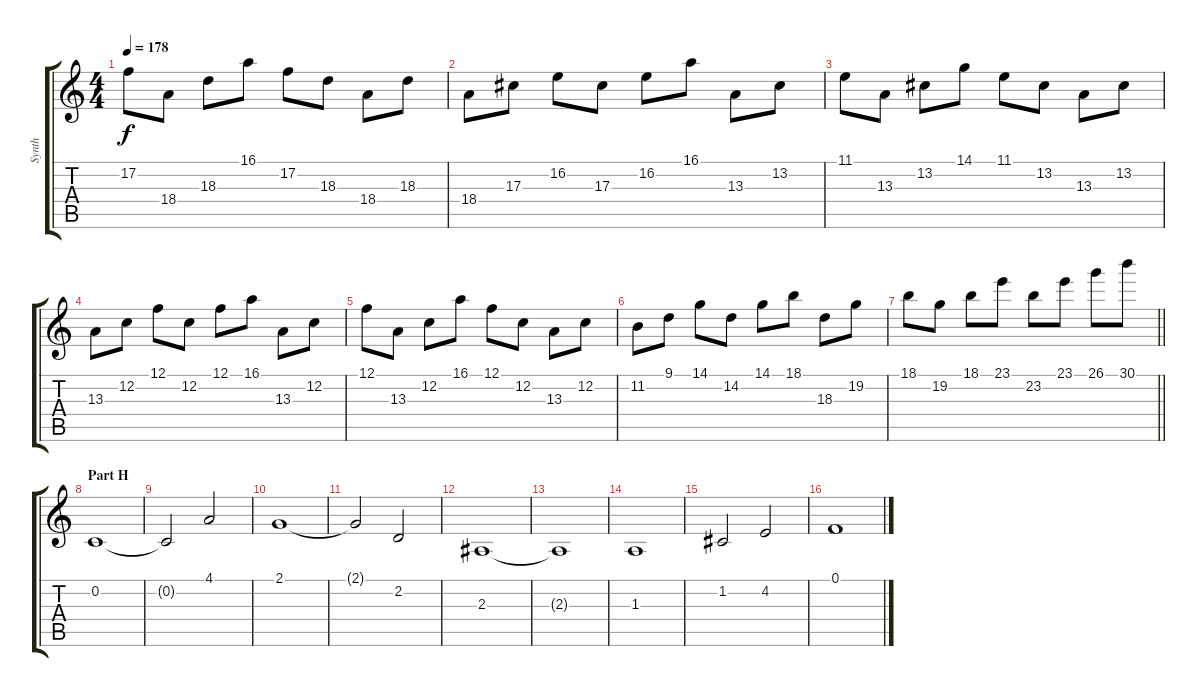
\track ("Synth" "Synth") {instrument synthvoice}
\staff {score tabs}
\tuning (F4 C4 Ab3 Eb3 Bb2 F2) {hide}
\ts (4 4)
\tempo 178
\clef g2
\ks c
17.2.8{dy f} 18.4.8 18.3.8 16.1.8 17.2.8 18.3.8 18.4.8 18.3.8 |
18.4.8 17.3.8 16.2.8 17.3.8 16.2.8 16.1.8 13.3.8 13.2.8 |
11.1.8 13.3.8 13.2.8 14.1.8 11.1.8 13.2.8 13.3.8 13.2.8 |
13.3.8 12.2.8 12.1.8 12.2.8 12.1.8 16.1.8 13.3.8 12.2.8 |
12.1.8 13.3.8 12.2.8 16.1.8 12.1.8 12.2.8 13.3.8 12.2.8 |
11.2.8 9.1.8 14.1.8 14.2.8 14.1.8 18.1.8 18.3.8 19.2.8 |
\barLineRight lightlight
18.1.8 19.2.8 18.1.8 23.1.8 23.2.8 23.1.8 26.1.8 30.1.8 |
\section ("" "Part H")
0.2.1 |
0.2{t}.2 4.1.2 |
2.1.1 |
2.1{t}.2 2.2.2 |
2.3.1 |
2.3{t}.1 |
1.3.1 |
1.2.2 4.2.2 |
0.1.1
